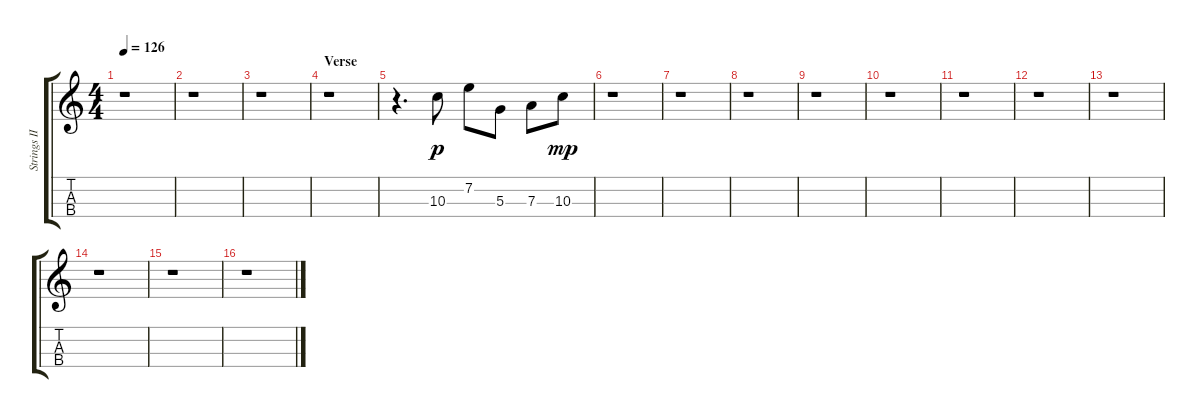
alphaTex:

\track ("Strings III" "Strings II") {instrument pizzicatostrings}
\staff {score tabs}
\tuning (E5 A4 D4 G3) {hide}
\ts (4 4)
\tempo 126
\clef g2
\ks c
r.1{dy ff} |
r.1 |
r.1 |
\section ("" "Verse")
r.1 |
r.4{d} 10.3.8{dy p} 7.2.8 5.3.8 7.3.8 10.3.8{dy mp} |
r.1 |
r.1 |
r.1 |
r.1 |
r.1 |
r.1 |
r.1 |
r.1 |
r.1 |
r.1 |
r.1
